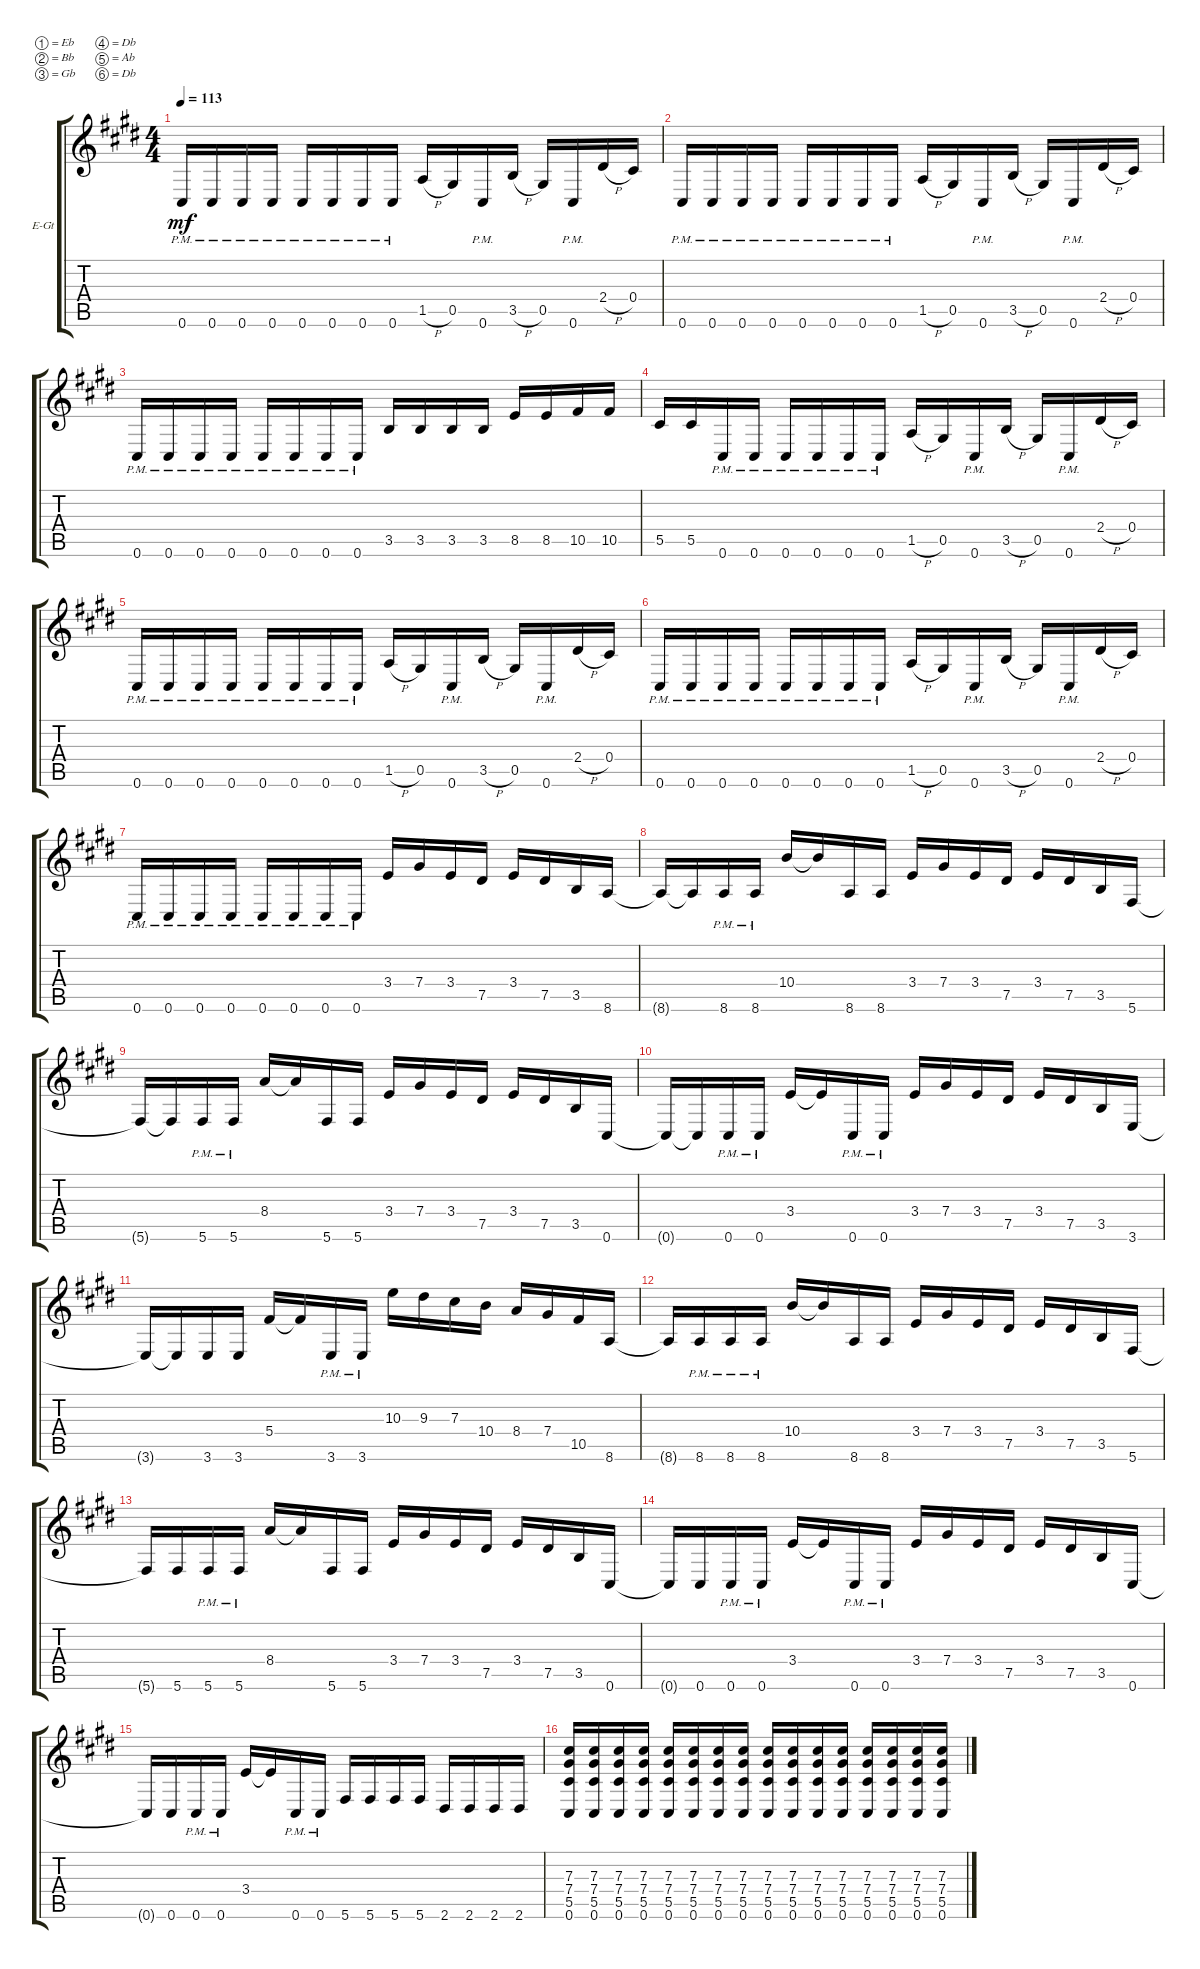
\bracketExtendMode groupsimilarinstruments
\firstSystemTrackNameOrientation horizontal
\otherSystemsTrackNameOrientation horizontal
\track ("Brett" "E-Gt") {instrument distortionguitar}
\staff {score tabs}
\tuning (Eb4 Bb3 Gb3 Db3 Ab2 Db2)
\ts (4 4)
\tempo 113
\clef g2
\ks e
0.6{pm}.16{dy mf} 0.6{pm}.16 0.6{pm}.16 0.6{pm}.16 0.6{pm}.16 0.6{pm}.16 0.6{pm}.16 0.6{pm}.16 1.5{h}.16 0.5.16 0.6{pm}.16 3.5{h}.16 0.5.16 0.6{pm}.16 2.4{h}.16 0.4.16 |
0.6{pm}.16 0.6{pm}.16 0.6{pm}.16 0.6{pm}.16 0.6{pm}.16 0.6{pm}.16 0.6{pm}.16 0.6{pm}.16 1.5{h}.16 0.5.16 0.6{pm}.16 3.5{h}.16 0.5.16 0.6{pm}.16 2.4{h}.16 0.4.16 |
0.6{pm}.16 0.6{pm}.16 0.6{pm}.16 0.6{pm}.16 0.6{pm}.16 0.6{pm}.16 0.6{pm}.16 0.6{pm}.16 3.5.16 3.5.16 3.5.16 3.5.16 8.5.16 8.5.16 10.5.16 10.5.16 |
5.5.16 5.5.16 0.6{pm}.16 0.6{pm}.16 0.6{pm}.16 0.6{pm}.16 0.6{pm}.16 0.6{pm}.16 1.5{h}.16 0.5.16 0.6{pm}.16 3.5{h}.16 0.5.16 0.6{pm}.16 2.4{h}.16 0.4.16 |
0.6{pm}.16 0.6{pm}.16 0.6{pm}.16 0.6{pm}.16 0.6{pm}.16 0.6{pm}.16 0.6{pm}.16 0.6{pm}.16 1.5{h}.16 0.5.16 0.6{pm}.16 3.5{h}.16 0.5.16 0.6{pm}.16 2.4{h}.16 0.4.16 |
0.6{pm}.16 0.6{pm}.16 0.6{pm}.16 0.6{pm}.16 0.6{pm}.16 0.6{pm}.16 0.6{pm}.16 0.6{pm}.16 1.5{h}.16 0.5.16 0.6{pm}.16 3.5{h}.16 0.5.16 0.6{pm}.16 2.4{h}.16 0.4.16 |
0.6{pm}.16 0.6{pm}.16 0.6{pm}.16 0.6{pm}.16 0.6{pm}.16 0.6{pm}.16 0.6{pm}.16 0.6{pm}.16 3.4.16 7.4.16 3.4.16 7.5.16 3.4.16 7.5.16 3.5.16 8.6.16 |
8.6{t}.16 8.6{t}.16 8.6{pm}.16 8.6{pm}.16 10.4.16 10.4{t}.16 8.6.16 8.6.16 3.4.16 7.4.16 3.4.16 7.5.16 3.4.16 7.5.16 3.5.16 5.6.16 |
5.6{t}.16 5.6{t}.16 5.6{pm}.16 5.6{pm}.16 8.4.16 8.4{t}.16 5.6.16 5.6.16 3.4.16 7.4.16 3.4.16 7.5.16 3.4.16 7.5.16 3.5.16 0.6.16 |
0.6{t}.16 0.6{t}.16 0.6{pm}.16 0.6{pm}.16 3.4.16 3.4{t}.16 0.6{pm}.16 0.6{pm}.16 3.4.16 7.4.16 3.4.16 7.5.16 3.4.16 7.5.16 3.5.16 3.6.16 |
3.6{t}.16 3.6{t}.16 3.6.16 3.6.16 5.4.16 5.4{t}.16 3.6{pm}.16 3.6{pm}.16 10.3.16 9.3.16 7.3.16 10.4.16 8.4.16 7.4.16 10.5.16 8.6.16 |
8.6{t}.16 8.6{pm}.16 8.6{pm}.16 8.6{pm}.16 10.4.16 10.4{t}.16 8.6.16 8.6.16 3.4.16 7.4.16 3.4.16 7.5.16 3.4.16 7.5.16 3.5.16 5.6.16 |
5.6{t}.16 5.6.16 5.6{pm}.16 5.6{pm}.16 8.4.16 8.4{t}.16 5.6.16 5.6.16 3.4.16 7.4.16 3.4.16 7.5.16 3.4.16 7.5.16 3.5.16 0.6.16 |
0.6{t}.16 0.6.16 0.6{pm}.16 0.6{pm}.16 3.4.16 3.4{t}.16 0.6{pm}.16 0.6{pm}.16 3.4.16 7.4.16 3.4.16 7.5.16 3.4.16 7.5.16 3.5.16 0.6.16 |
0.6{t}.16 0.6.16 0.6{pm}.16 0.6{pm}.16 3.4.16 3.4{t}.16 0.6{pm}.16 0.6{pm}.16 5.6.16 5.6.16 5.6.16 5.6.16 2.6.16 2.6.16 2.6.16 2.6.16 |
(0.6 5.5 7.4 7.3).16 (0.6 5.5 7.4 7.3).16 (0.6 5.5 7.4 7.3).16 (0.6 5.5 7.4 7.3).16 (0.6 5.5 7.4 7.3).16 (0.6 5.5 7.4 7.3).16 (0.6 5.5 7.4 7.3).16 (0.6 5.5 7.4 7.3).16 (0.6 5.5 7.4 7.3).16 (0.6 5.5 7.4 7.3).16 (0.6 5.5 7.4 7.3).16 (0.6 5.5 7.4 7.3).16 (0.6 5.5 7.4 7.3).16 (0.6 5.5 7.4 7.3).16 (0.6 5.5 7.4 7.3).16 (0.6 5.5 7.4 7.3).16
